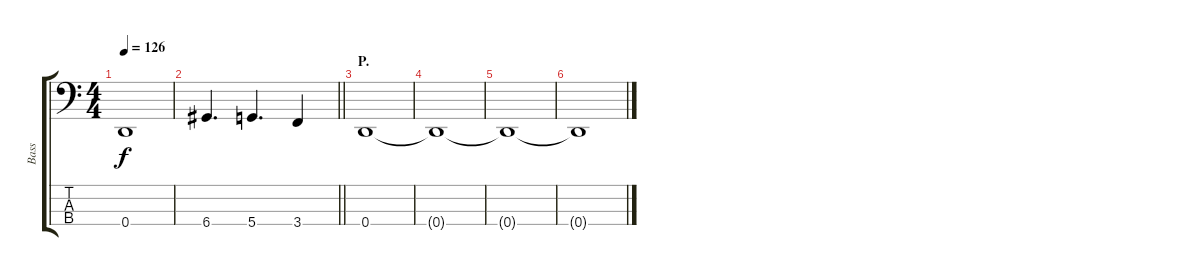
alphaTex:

\track ("Bass" "Bass") {instrument electricbasspick}
\staff {score tabs}
\tuning (G2 D2 A1 D1) {hide}
\ts (4 4)
\tempo 126
\clef f4
\ks c
0.4.1{dy f} |
\barLineRight lightlight
6.4.4{d} 5.4.4{d} 3.4.4 |
\section ("" "P.")
0.4.1 |
0.4{t}.1 |
0.4{t}.1 |
0.4{t}.1
